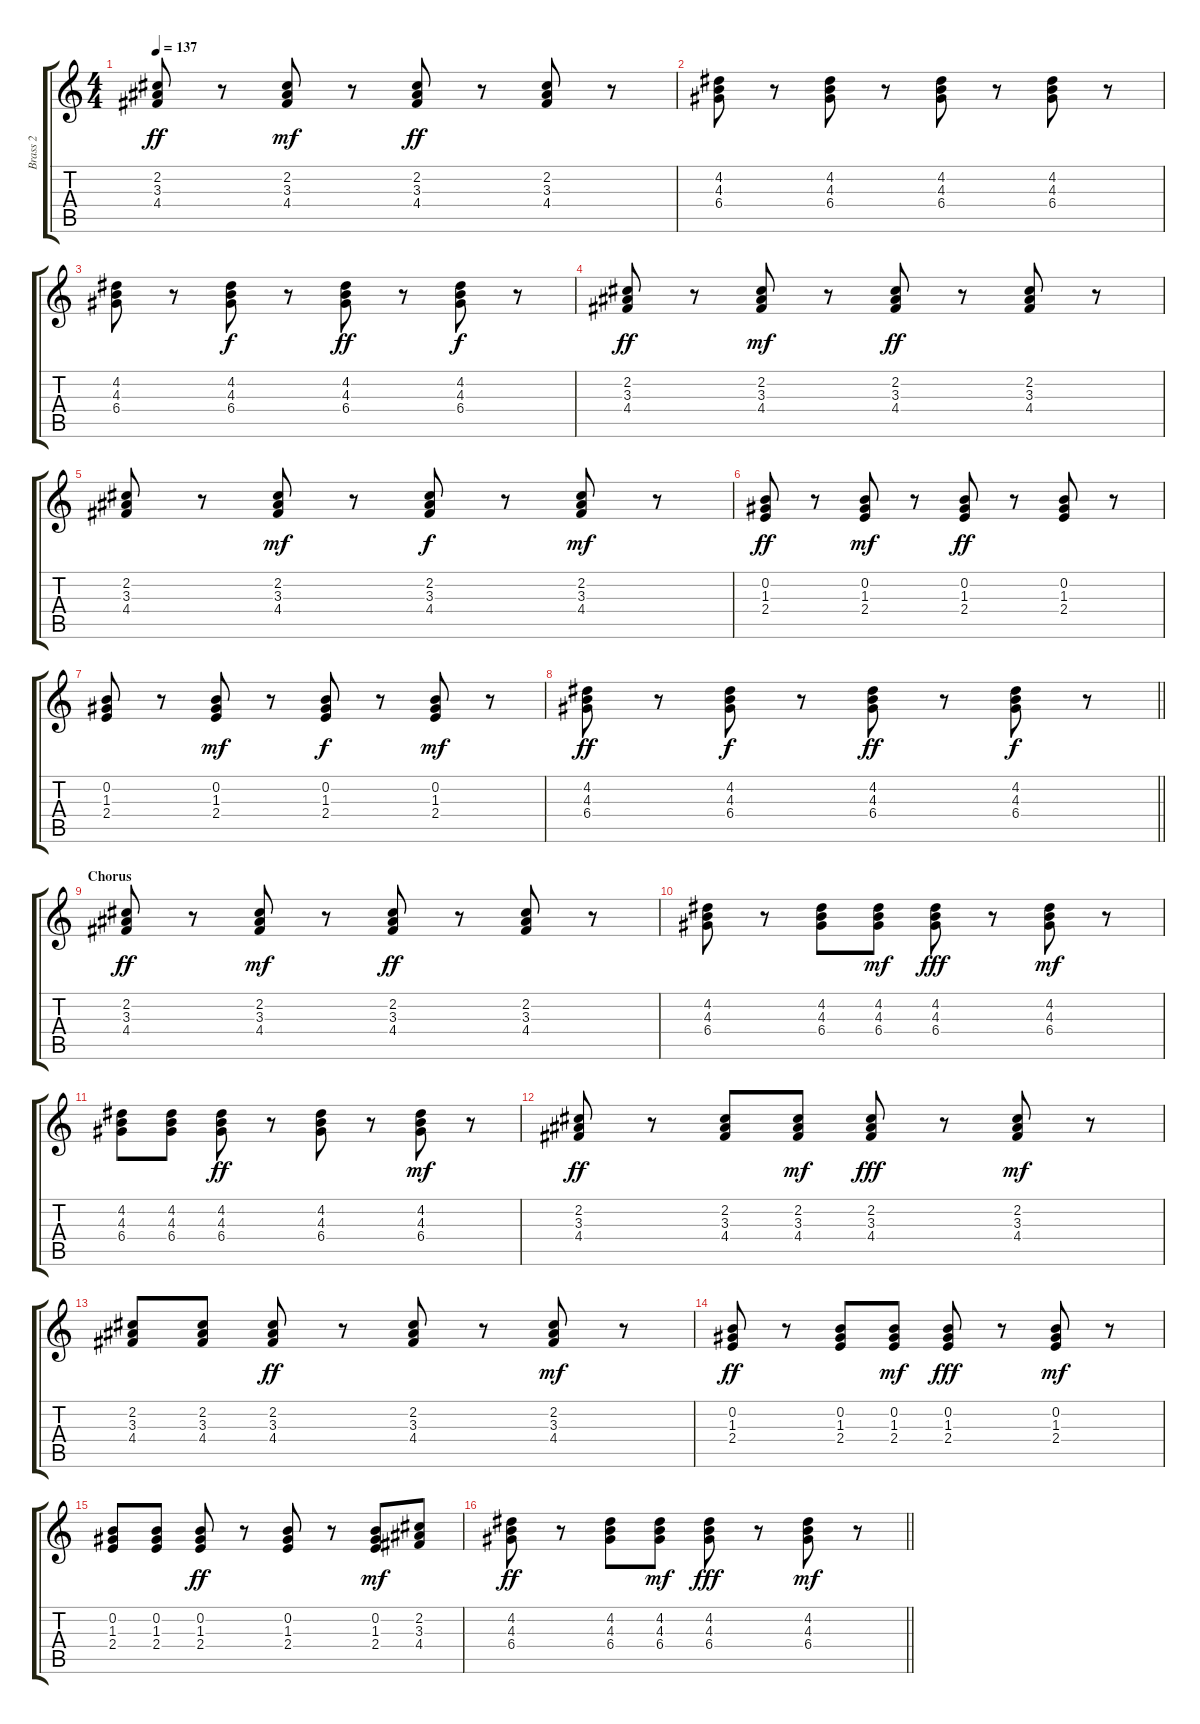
\track ("Brass 2" "Brass 2") {instrument synthbass1}
\staff {score tabs}
\tuning (E4 B3 G3 D3 A2 E2) {hide}
\ts (4 4)
\tempo 137
\clef g2
\ks c
(2.2 3.3 4.4).8{dy ff} r.8 (2.2 3.3 4.4).8{dy mf} r.8 (2.2 3.3 4.4).8{dy ff} r.8 (2.2 3.3 4.4).8 r.8 |
(4.2 4.3 6.4).8 r.8 (4.2 4.3 6.4).8 r.8 (4.2 4.3 6.4).8 r.8 (4.2 4.3 6.4).8 r.8 |
(4.2 4.3 6.4).8 r.8 (4.2 4.3 6.4).8{dy f} r.8 (4.2 4.3 6.4).8{dy ff} r.8 (4.2 4.3 6.4).8{dy f} r.8 |
(2.2 3.3 4.4).8{dy ff} r.8 (2.2 3.3 4.4).8{dy mf} r.8 (2.2 3.3 4.4).8{dy ff} r.8 (2.2 3.3 4.4).8 r.8 |
(2.2 3.3 4.4).8 r.8 (2.2 3.3 4.4).8{dy mf} r.8 (2.2 3.3 4.4).8{dy f} r.8 (2.2 3.3 4.4).8{dy mf} r.8 |
(0.2 1.3 2.4).8{dy ff} r.8 (0.2 1.3 2.4).8{dy mf} r.8 (0.2 1.3 2.4).8{dy ff} r.8 (0.2 1.3 2.4).8 r.8 |
(0.2 1.3 2.4).8 r.8 (0.2 1.3 2.4).8{dy mf} r.8 (0.2 1.3 2.4).8{dy f} r.8 (0.2 1.3 2.4).8{dy mf} r.8 |
\barLineRight lightlight
(4.2 4.3 6.4).8{dy ff} r.8 (4.2 4.3 6.4).8{dy f} r.8 (4.2 4.3 6.4).8{dy ff} r.8 (4.2 4.3 6.4).8{dy f} r.8 |
\section ("" "Chorus")
(2.2 3.3 4.4).8{dy ff} r.8 (2.2 3.3 4.4).8{dy mf} r.8 (2.2 3.3 4.4).8{dy ff} r.8 (2.2 3.3 4.4).8 r.8 |
(4.2 4.3 6.4).8 r.8 (4.2 4.3 6.4).8 (4.2 4.3 6.4).8{dy mf} (4.2 4.3 6.4).8{dy fff} r.8 (4.2 4.3 6.4).8{dy mf} r.8 |
(4.2 4.3 6.4).8 (4.2 4.3 6.4).8 (4.2 4.3 6.4).8{dy ff} r.8 (4.2 4.3 6.4).8 r.8 (4.2 4.3 6.4).8{dy mf} r.8 |
(2.2 3.3 4.4).8{dy ff} r.8 (2.2 3.3 4.4).8 (2.2 3.3 4.4).8{dy mf} (2.2 3.3 4.4).8{dy fff} r.8 (2.2 3.3 4.4).8{dy mf} r.8 |
(2.2 3.3 4.4).8 (2.2 3.3 4.4).8 (2.2 3.3 4.4).8{dy ff} r.8 (2.2 3.3 4.4).8 r.8 (2.2 3.3 4.4).8{dy mf} r.8 |
(0.2 1.3 2.4).8{dy ff} r.8 (0.2 1.3 2.4).8 (0.2 1.3 2.4).8{dy mf} (0.2 1.3 2.4).8{dy fff} r.8 (0.2 1.3 2.4).8{dy mf} r.8 |
(0.2 1.3 2.4).8 (0.2 1.3 2.4).8 (0.2 1.3 2.4).8{dy ff} r.8 (0.2 1.3 2.4).8 r.8 (0.2 1.3 2.4).8{dy mf} (2.2 3.3 4.4).8 |
\barLineRight lightlight
(4.2 4.3 6.4).8{dy ff} r.8 (4.2 4.3 6.4).8 (4.2 4.3 6.4).8{dy mf} (4.2 4.3 6.4).8{dy fff} r.8 (4.2 4.3 6.4).8{dy mf} r.8
